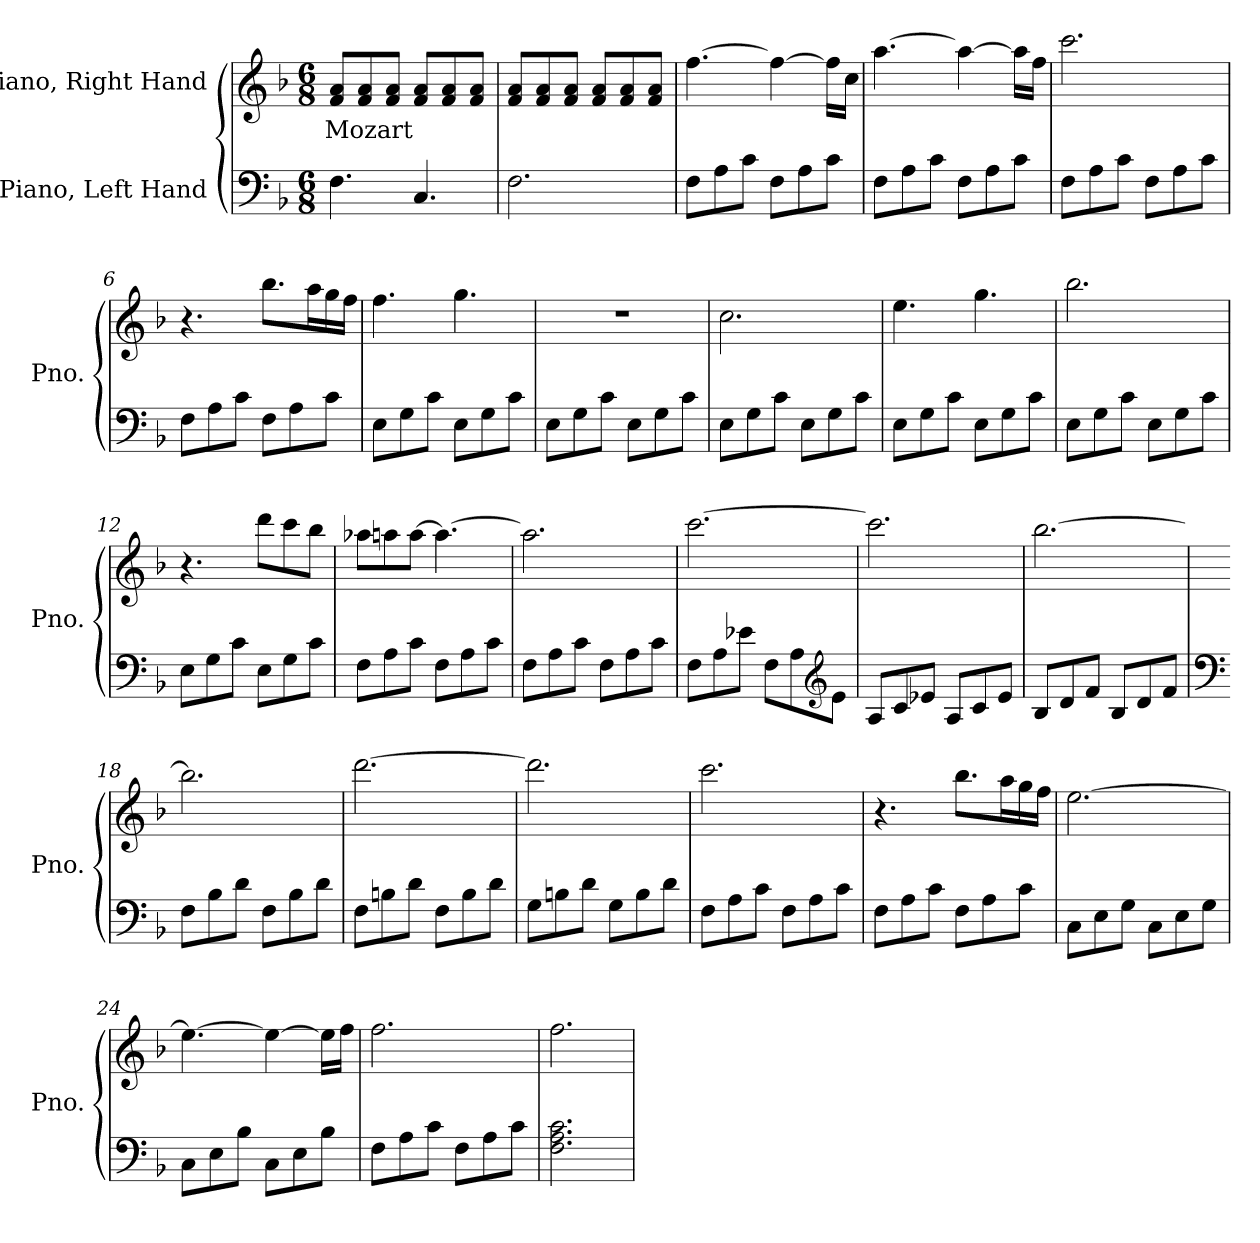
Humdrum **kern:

**kern	**kern	**text
*part2	*part1	*part1
*staff2	*staff1	*staff1
*I"Piano, Left Hand	*I"Piano, Right Hand	*
*I'Pno.	*I'Pno.	*
*clefF4	*clefG2	*
*k[b-]	*k[b-]	*
*M6/8	*M6/8	*
*MM100	*MM100	*
=1	=1	=1
!	!	!LO:LY:b
4.F\	8f/ 8a/L	Mozart
.	8f/ 8a/	.
.	8f/ 8a/J	.
4.C/	8f/ 8a/L	.
.	8f/ 8a/	.
.	8f/ 8a/J	.
=2	=2	=2
2.F\	8f/ 8a/L	.
.	8f/ 8a/	.
.	8f/ 8a/J	.
.	8f/ 8a/L	.
.	8f/ 8a/	.
.	8f/ 8a/J	.
=3	=3	=3
8F\L	[4.ff\	.
8A\	.	.
8c\J	.	.
8F\L	4ff\_	.
8A\	.	.
8c\J	16ff\LL]	.
.	16cc\JJ	.
=4	=4	=4
8F\L	[4.aa\	.
8A\	.	.
8c\J	.	.
8F\L	4aa\_	.
8A\	.	.
8c\J	16aa\LL]	.
.	16ff\JJ	.
!!LO:LB:g=z
=5	=5	=5
8F\L	2.ccc\	.
8A\	.	.
8c\J	.	.
8F\L	.	.
8A\	.	.
8c\J	.	.
=6	=6	=6
8F\L	4.r	.
8A\	.	.
8c\J	.	.
8F\L	8.bb-\L	.
8A\	.	.
.	16aa\L	.
8c\J	16gg\	.
.	16ff\JJ	.
=7	=7	=7
8E\L	4.ff\	.
8G\	.	.
8c\J	.	.
8E\L	4.gg\	.
8G\	.	.
8c\J	.	.
=8	=8	=8
8E\L	2.r	.
8G\	.	.
8c\J	.	.
8E\L	.	.
8G\	.	.
8c\J	.	.
=9	=9	=9
8E\L	2.cc\	.
8G\	.	.
8c\J	.	.
8E\L	.	.
8G\	.	.
8c\J	.	.
=10	=10	=10
8E\L	4.ee\	.
8G\	.	.
8c\J	.	.
8E\L	4.gg\	.
8G\	.	.
8c\J	.	.
!!LO:LB:g=z
=11	=11	=11
8E\L	2.bb-\	.
8G\	.	.
8c\J	.	.
8E\L	.	.
8G\	.	.
8c\J	.	.
=12	=12	=12
8E\L	4.r	.
8G\	.	.
8c\J	.	.
8E\L	8ddd\L	.
8G\	8ccc\	.
8c\J	8bb-\J	.
=13	=13	=13
8F\L	8aa-X\L	.
8A\	8aan\	.
8c\J	[8aa\J	.
8F\L	4.aa\_	.
8A\	.	.
8c\J	.	.
=14	=14	=14
8F\L	2.aa\]	.
8A\	.	.
8c\J	.	.
8F\L	.	.
8A\	.	.
8c\J	.	.
=15	=15	=15
8F\L	[2.ccc\	.
8A\	.	.
8e-X\J	.	.
8F\L	.	.
8A\	.	.
*clefG2	*	*
8e-\J	.	.
!!LO:LB:g=z
=16	=16	=16
8A/L	2.ccc\]	.
8c/	.	.
8e-X/J	.	.
8A/L	.	.
8c/	.	.
8e-/J	.	.
=17	=17	=17
8B-/L	[2.bb-\	.
8d/	.	.
8f/J	.	.
8B-/L	.	.
8d/	.	.
8f/J	.	.
=18	=18	=18
*clefF4	*	*
8F\L	2.bb-\]	.
8B-\	.	.
8d\J	.	.
8F\L	.	.
8B-\	.	.
8d\J	.	.
=19	=19	=19
8F\L	[2.ddd\	.
8Bn\	.	.
8d\J	.	.
8F\L	.	.
8B\	.	.
8d\J	.	.
=20	=20	=20
8G\L	2.ddd\]	.
8Bn\	.	.
8d\J	.	.
8G\L	.	.
8B\	.	.
8d\J	.	.
!!LO:LB:g=z
=21	=21	=21
8F\L	2.ccc\	.
8A\	.	.
8c\J	.	.
8F\L	.	.
8A\	.	.
8c\J	.	.
=22	=22	=22
8F\L	4.r	.
8A\	.	.
8c\J	.	.
8F\L	8.bb-\L	.
8A\	.	.
.	16aa\L	.
8c\J	16gg\	.
.	16ff\JJ	.
=23	=23	=23
8C\L	[2.ee\	.
8E\	.	.
8G\J	.	.
8C\L	.	.
8E\	.	.
8G\J	.	.
=24	=24	=24
8C\L	4.ee\_	.
8E\	.	.
8B-\J	.	.
8C\L	4ee\_	.
8E\	.	.
8B-\J	16ee\LL]	.
.	16ff\JJ	.
=25	=25	=25
8F\L	2.ff\	.
8A\	.	.
8c\J	.	.
8F\L	.	.
8A\	.	.
8c\J	.	.
=26	=26	=26
2.F\ 2.A\ 2.c\	2.ff\	.
=	=	=
*-	*-	*-
